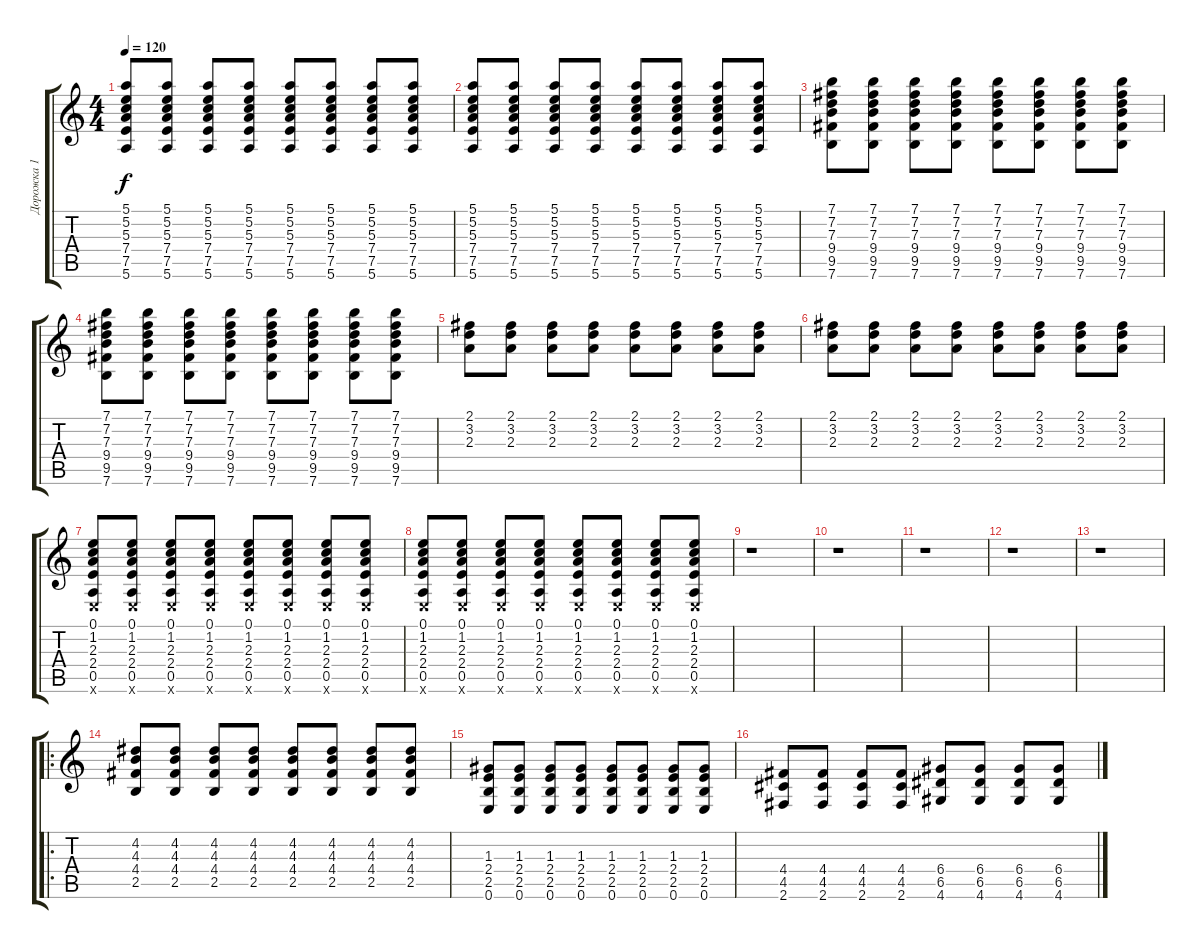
\track ("Дорожка 1" "Дорожка 1") {instrument acousticguitarsteel}
\staff {score tabs}
\tuning (E4 B3 G3 D3 A2 E2) {hide}
\ts (4 4)
\tempo 120
\clef g2
\ks c
(5.1 5.2 5.3 7.4 7.5 5.6).8{dy f} (5.1 5.2 5.3 7.4 7.5 5.6).8 (5.1 5.2 5.3 7.4 7.5 5.6).8 (5.1 5.2 5.3 7.4 7.5 5.6).8 (5.1 5.2 5.3 7.4 7.5 5.6).8 (5.1 5.2 5.3 7.4 7.5 5.6).8 (5.1 5.2 5.3 7.4 7.5 5.6).8 (5.1 5.2 5.3 7.4 7.5 5.6).8 |
(5.1 5.2 5.3 7.4 7.5 5.6).8 (5.1 5.2 5.3 7.4 7.5 5.6).8 (5.1 5.2 5.3 7.4 7.5 5.6).8 (5.1 5.2 5.3 7.4 7.5 5.6).8 (5.1 5.2 5.3 7.4 7.5 5.6).8 (5.1 5.2 5.3 7.4 7.5 5.6).8 (5.1 5.2 5.3 7.4 7.5 5.6).8 (5.1 5.2 5.3 7.4 7.5 5.6).8 |
(7.1 7.2 7.3 9.4 9.5 7.6).8 (7.1 7.2 7.3 9.4 9.5 7.6).8 (7.1 7.2 7.3 9.4 9.5 7.6).8 (7.1 7.2 7.3 9.4 9.5 7.6).8 (7.1 7.2 7.3 9.4 9.5 7.6).8 (7.1 7.2 7.3 9.4 9.5 7.6).8 (7.1 7.2 7.3 9.4 9.5 7.6).8 (7.1 7.2 7.3 9.4 9.5 7.6).8 |
(7.1 7.2 7.3 9.4 9.5 7.6).8 (7.1 7.2 7.3 9.4 9.5 7.6).8 (7.1 7.2 7.3 9.4 9.5 7.6).8 (7.1 7.2 7.3 9.4 9.5 7.6).8 (7.1 7.2 7.3 9.4 9.5 7.6).8 (7.1 7.2 7.3 9.4 9.5 7.6).8 (7.1 7.2 7.3 9.4 9.5 7.6).8 (7.1 7.2 7.3 9.4 9.5 7.6).8 |
(2.1 3.2 2.3).8 (2.1 3.2 2.3).8 (2.1 3.2 2.3).8 (2.1 3.2 2.3).8 (2.1 3.2 2.3).8 (2.1 3.2 2.3).8 (2.1 3.2 2.3).8 (2.1 3.2 2.3).8 |
(2.1 3.2 2.3).8 (2.1 3.2 2.3).8 (2.1 3.2 2.3).8 (2.1 3.2 2.3).8 (2.1 3.2 2.3).8 (2.1 3.2 2.3).8 (2.1 3.2 2.3).8 (2.1 3.2 2.3).8 |
(0.1 1.2 2.3 2.4 0.5 0.6{x}).8 (0.1 1.2 2.3 2.4 0.5 0.6{x}).8 (0.1 1.2 2.3 2.4 0.5 0.6{x}).8 (0.1 1.2 2.3 2.4 0.5 0.6{x}).8 (0.1 1.2 2.3 2.4 0.5 0.6{x}).8 (0.1 1.2 2.3 2.4 0.5 0.6{x}).8 (0.1 1.2 2.3 2.4 0.5 0.6{x}).8 (0.1 1.2 2.3 2.4 0.5 0.6{x}).8 |
(0.1 1.2 2.3 2.4 0.5 0.6{x}).8 (0.1 1.2 2.3 2.4 0.5 0.6{x}).8 (0.1 1.2 2.3 2.4 0.5 0.6{x}).8 (0.1 1.2 2.3 2.4 0.5 0.6{x}).8 (0.1 1.2 2.3 2.4 0.5 0.6{x}).8 (0.1 1.2 2.3 2.4 0.5 0.6{x}).8 (0.1 1.2 2.3 2.4 0.5 0.6{x}).8 (0.1 1.2 2.3 2.4 0.5 0.6{x}).8 |
r.1 |
r.1 |
r.1 |
r.1 |
r.1 |
\ro
(4.2 4.3 4.4 2.5).8 (4.2 4.3 4.4 2.5).8 (4.2 4.3 4.4 2.5).8 (4.2 4.3 4.4 2.5).8 (4.2 4.3 4.4 2.5).8 (4.2 4.3 4.4 2.5).8 (4.2 4.3 4.4 2.5).8 (4.2 4.3 4.4 2.5).8 |
(1.3 2.4 2.5 0.6).8 (1.3 2.4 2.5 0.6).8 (1.3 2.4 2.5 0.6).8 (1.3 2.4 2.5 0.6).8 (1.3 2.4 2.5 0.6).8 (1.3 2.4 2.5 0.6).8 (1.3 2.4 2.5 0.6).8 (1.3 2.4 2.5 0.6).8 |
(4.4 4.5 2.6).8 (4.4 4.5 2.6).8 (4.4 4.5 2.6).8 (4.4 4.5 2.6).8 (6.4 6.5 4.6).8 (6.4 6.5 4.6).8 (6.4 6.5 4.6).8 (6.4 6.5 4.6).8
